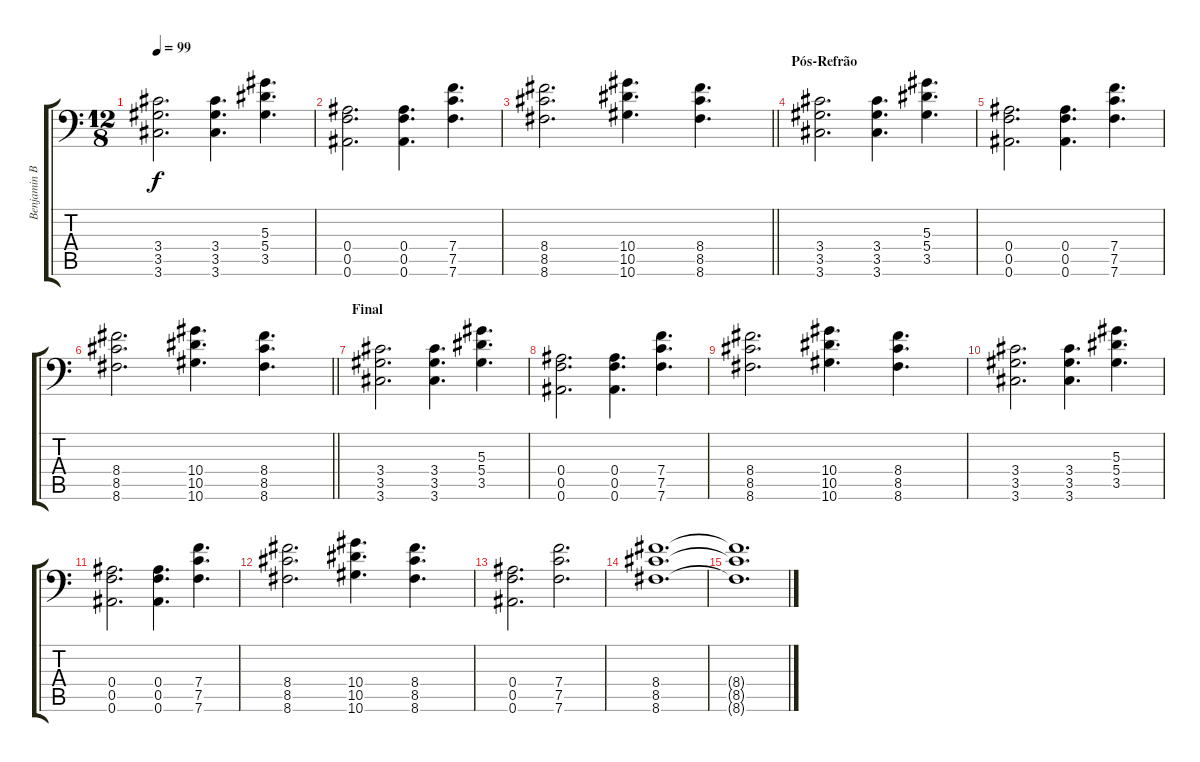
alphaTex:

\track ("Benjamin Burnley" "Benjamin B") {instrument distortionguitar}
\staff {score tabs}
\tuning (C4 G3 Eb3 Bb2 F2 Bb1) {hide}
\ts (12 8)
\tempo 99
\clef f4
\ks c
(3.4 3.5 3.6).2{d dy f} (3.4 3.5 3.6).4{d} (5.3 5.4 3.5).4{d} |
(0.4 0.5 0.6).2{d} (0.4 0.5 0.6).4{d} (7.4 7.5 7.6).4{d} |
\barLineRight lightlight
(8.4 8.5 8.6).2{d} (10.4 10.5 10.6).4{d} (8.4 8.5 8.6).4{d} |
\section ("" "Pós-Refrão")
(3.4 3.5 3.6).2{d} (3.4 3.5 3.6).4{d} (5.3 5.4 3.5).4{d} |
(0.4 0.5 0.6).2{d} (0.4 0.5 0.6).4{d} (7.4 7.5 7.6).4{d} |
\barLineRight lightlight
(8.4 8.5 8.6).2{d} (10.4 10.5 10.6).4{d} (8.4 8.5 8.6).4{d} |
\section ("" "Final")
(3.4 3.5 3.6).2{d} (3.4 3.5 3.6).4{d} (5.3 5.4 3.5).4{d} |
(0.4 0.5 0.6).2{d} (0.4 0.5 0.6).4{d} (7.4 7.5 7.6).4{d} |
(8.4 8.5 8.6).2{d} (10.4 10.5 10.6).4{d} (8.4 8.5 8.6).4{d} |
(3.4 3.5 3.6).2{d} (3.4 3.5 3.6).4{d} (5.3 5.4 3.5).4{d} |
(0.4 0.5 0.6).2{d} (0.4 0.5 0.6).4{d} (7.4 7.5 7.6).4{d} |
(8.4 8.5 8.6).2{d} (10.4 10.5 10.6).4{d} (8.4 8.5 8.6).4{d} |
(0.4 0.5 0.6).2{d} (7.4 7.5 7.6).2{d} |
(8.4 8.5 8.6).1{d} |
(8.4{t} 8.5{t} 8.6{t}).1{d}
